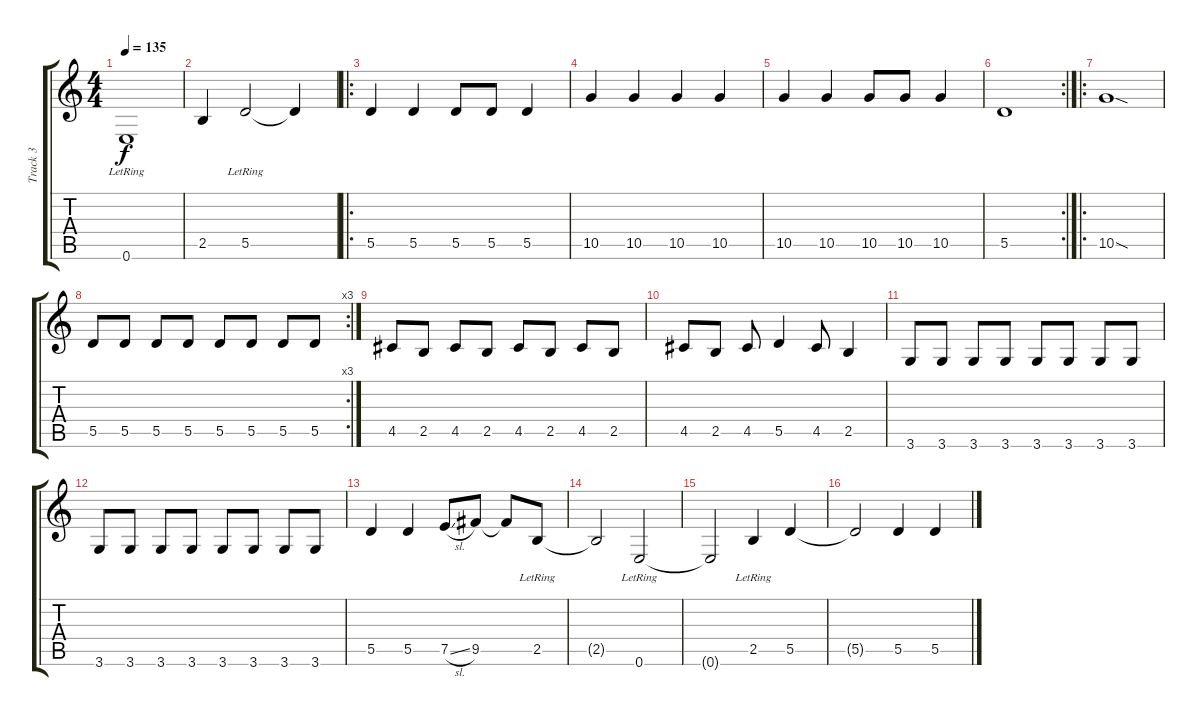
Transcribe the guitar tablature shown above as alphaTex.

\track ("Track 3" "Track 3") {instrument electricbassfinger}
\staff {score tabs}
\tuning (E4 B3 G3 D3 A2 E2) {hide}
\ts (4 4)
\tempo 135
\clef g2
\ks c
0.6{lr}.1{dy f} |
2.5.4 5.5{lr}.2 5.5{t}.4 |
\ro
5.5.4 5.5.4 5.5.8 5.5.8 5.5.4 |
10.5.4 10.5.4 10.5.4 10.5.4 |
10.5.4 10.5.4 10.5.8 10.5.8 10.5.4 |
\rc 2
5.5.1 |
\ro
10.5{sod}.1 |
\rc 3
5.5.8 5.5.8 5.5.8 5.5.8 5.5.8 5.5.8 5.5.8 5.5.8 |
4.5.8 2.5.8 4.5.8 2.5.8 4.5.8 2.5.8 4.5.8 2.5.8 |
4.5.8 2.5.8 4.5.8 5.5.4 4.5.8 2.5.4 |
3.6.8 3.6.8 3.6.8 3.6.8 3.6.8 3.6.8 3.6.8 3.6.8 |
3.6.8 3.6.8 3.6.8 3.6.8 3.6.8 3.6.8 3.6.8 3.6.8 |
5.5.4 5.5.4 7.5{sl}.8 9.5.8 9.5{t}.8 2.5{lr}.8 |
2.5{t}.2 0.6{lr}.2 |
0.6{t}.2 2.5{lr}.4 5.5.4 |
5.5{t}.2 5.5.4 5.5.4
